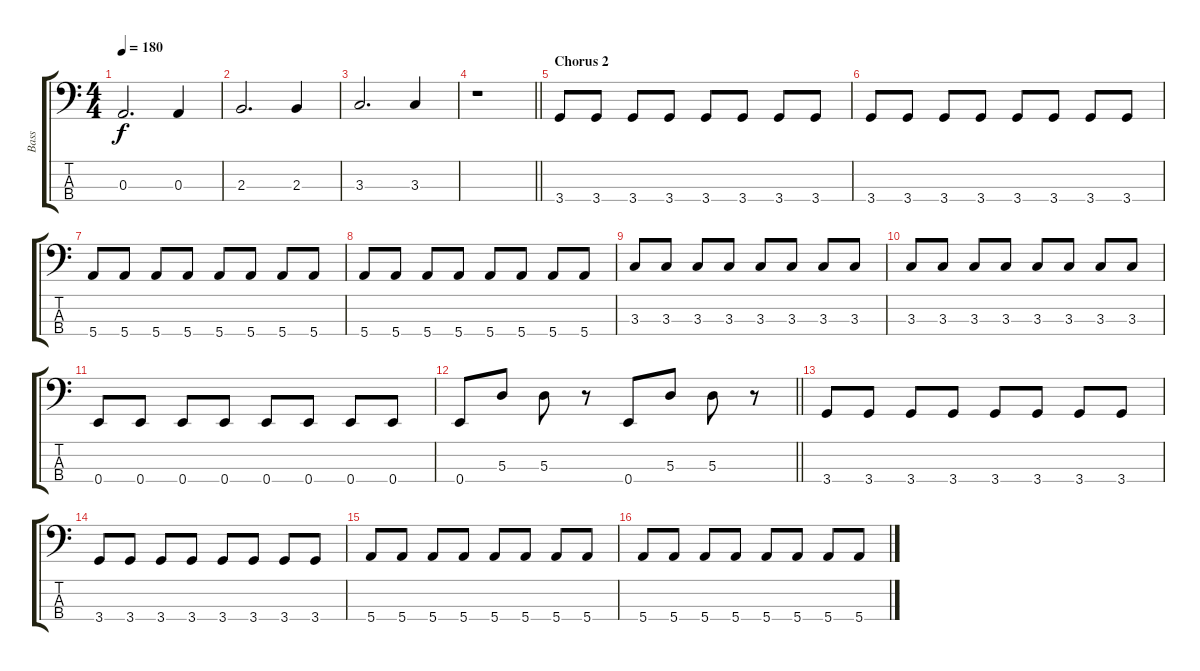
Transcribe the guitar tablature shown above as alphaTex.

\track ("Bass" "Bass") {instrument electricbasspick}
\staff {score tabs}
\tuning (G2 D2 A1 E1) {hide}
\ts (4 4)
\tempo 180
\clef f4
\ks c
0.3.2{d dy f} 0.3.4 |
2.3.2{d} 2.3.4 |
3.3.2{d} 3.3.4 |
\barLineRight lightlight
r.1 |
\section ("" "Chorus 2")
3.4.8 3.4.8 3.4.8 3.4.8 3.4.8 3.4.8 3.4.8 3.4.8 |
3.4.8 3.4.8 3.4.8 3.4.8 3.4.8 3.4.8 3.4.8 3.4.8 |
5.4.8 5.4.8 5.4.8 5.4.8 5.4.8 5.4.8 5.4.8 5.4.8 |
5.4.8 5.4.8 5.4.8 5.4.8 5.4.8 5.4.8 5.4.8 5.4.8 |
3.3.8 3.3.8 3.3.8 3.3.8 3.3.8 3.3.8 3.3.8 3.3.8 |
3.3.8 3.3.8 3.3.8 3.3.8 3.3.8 3.3.8 3.3.8 3.3.8 |
0.4.8 0.4.8 0.4.8 0.4.8 0.4.8 0.4.8 0.4.8 0.4.8 |
\barLineRight lightlight
0.4.8 5.3.8 5.3.8 r.8 0.4.8 5.3.8 5.3.8 r.8 |
3.4.8 3.4.8 3.4.8 3.4.8 3.4.8 3.4.8 3.4.8 3.4.8 |
3.4.8 3.4.8 3.4.8 3.4.8 3.4.8 3.4.8 3.4.8 3.4.8 |
5.4.8 5.4.8 5.4.8 5.4.8 5.4.8 5.4.8 5.4.8 5.4.8 |
5.4.8 5.4.8 5.4.8 5.4.8 5.4.8 5.4.8 5.4.8 5.4.8
